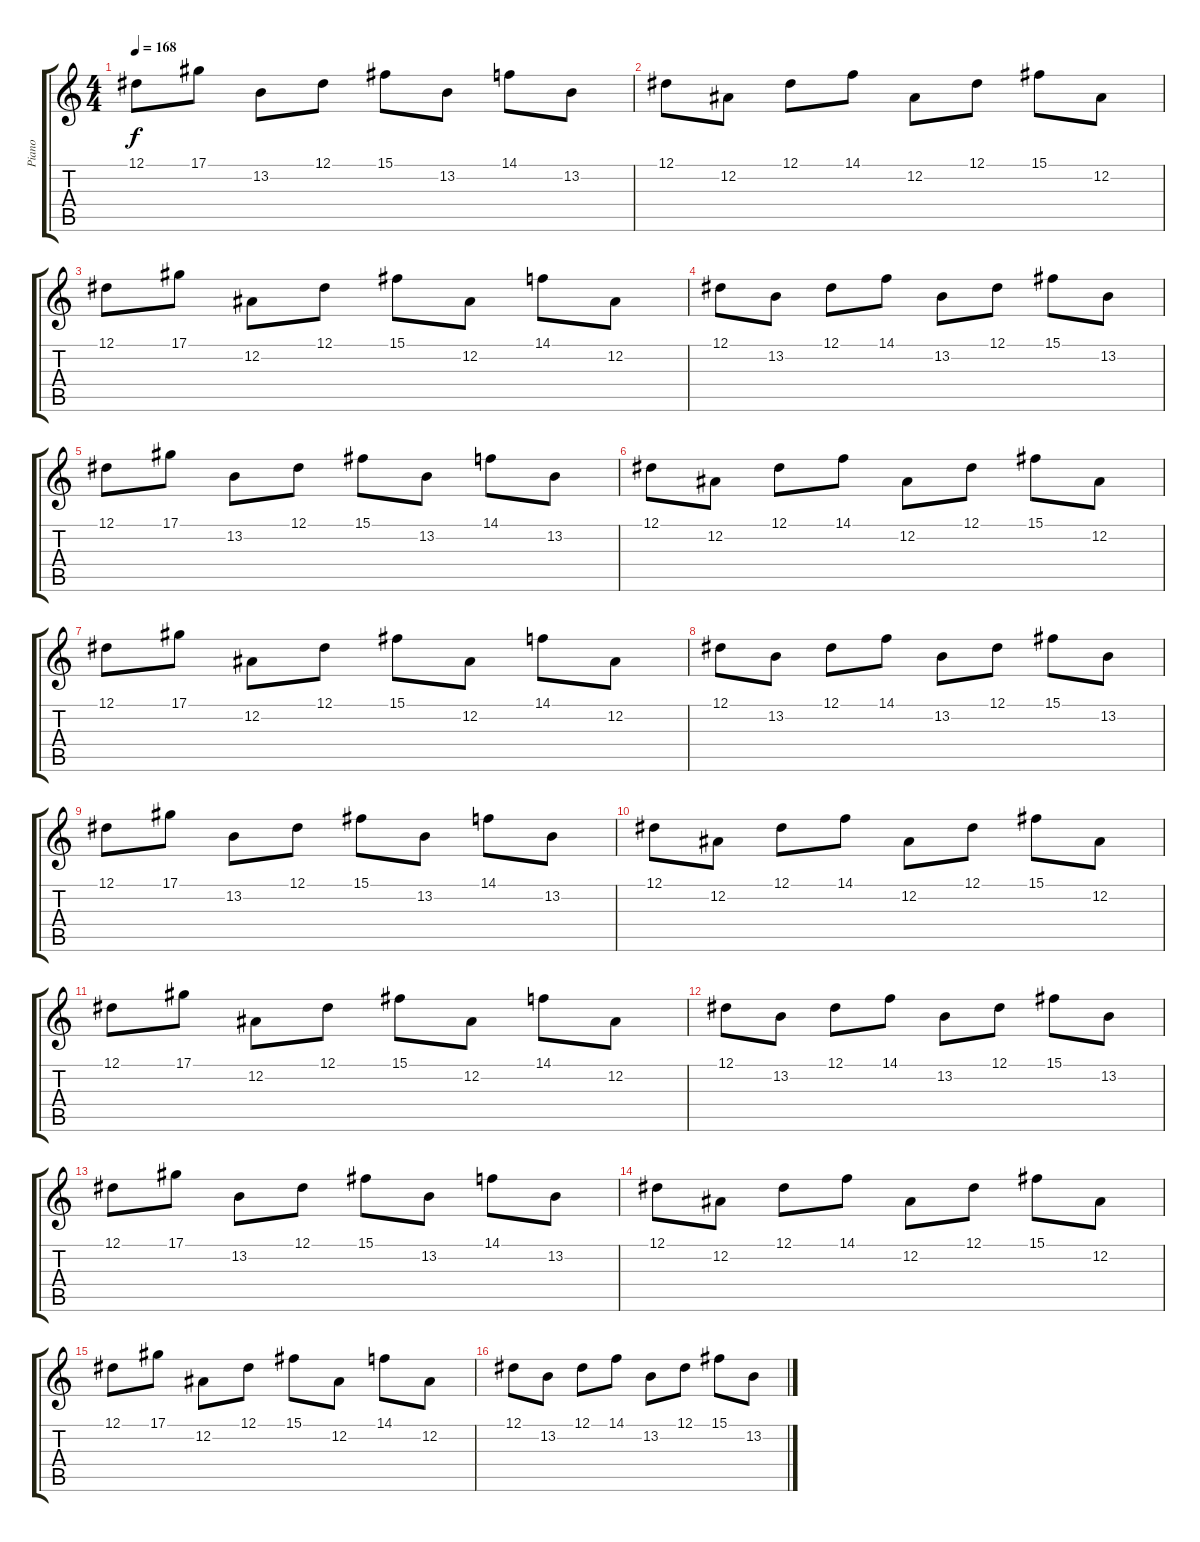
\track ("Piano" "Piano") {instrument acousticgrandpiano}
\staff {score tabs}
\tuning (Eb4 Bb3 Gb3 Db3 Ab2 Eb2) {hide}
\ts (4 4)
\tempo 168
\clef g2
\ks c
12.1.8{dy f} 17.1.8 13.2.8 12.1.8 15.1.8 13.2.8 14.1.8 13.2.8 |
12.1.8 12.2.8 12.1.8 14.1.8 12.2.8 12.1.8 15.1.8 12.2.8 |
12.1.8 17.1.8 12.2.8 12.1.8 15.1.8 12.2.8 14.1.8 12.2.8 |
12.1.8 13.2.8 12.1.8 14.1.8 13.2.8 12.1.8 15.1.8 13.2.8 |
12.1.8 17.1.8 13.2.8 12.1.8 15.1.8 13.2.8 14.1.8 13.2.8 |
12.1.8 12.2.8 12.1.8 14.1.8 12.2.8 12.1.8 15.1.8 12.2.8 |
12.1.8 17.1.8 12.2.8 12.1.8 15.1.8 12.2.8 14.1.8 12.2.8 |
12.1.8 13.2.8 12.1.8 14.1.8 13.2.8 12.1.8 15.1.8 13.2.8 |
12.1.8 17.1.8 13.2.8 12.1.8 15.1.8 13.2.8 14.1.8 13.2.8 |
12.1.8 12.2.8 12.1.8 14.1.8 12.2.8 12.1.8 15.1.8 12.2.8 |
12.1.8 17.1.8 12.2.8 12.1.8 15.1.8 12.2.8 14.1.8 12.2.8 |
12.1.8{volume 12} 13.2.8 12.1.8 14.1.8 13.2.8 12.1.8 15.1.8 13.2.8 |
12.1.8{volume 10} 17.1.8 13.2.8 12.1.8 15.1.8 13.2.8 14.1.8 13.2.8 |
12.1.8{volume 8} 12.2.8 12.1.8 14.1.8 12.2.8 12.1.8 15.1.8 12.2.8 |
12.1.8{volume 6} 17.1.8 12.2.8 12.1.8 15.1.8 12.2.8 14.1.8 12.2.8 |
12.1.8{volume 4} 13.2.8 12.1.8 14.1.8 13.2.8 12.1.8 15.1.8 13.2.8
